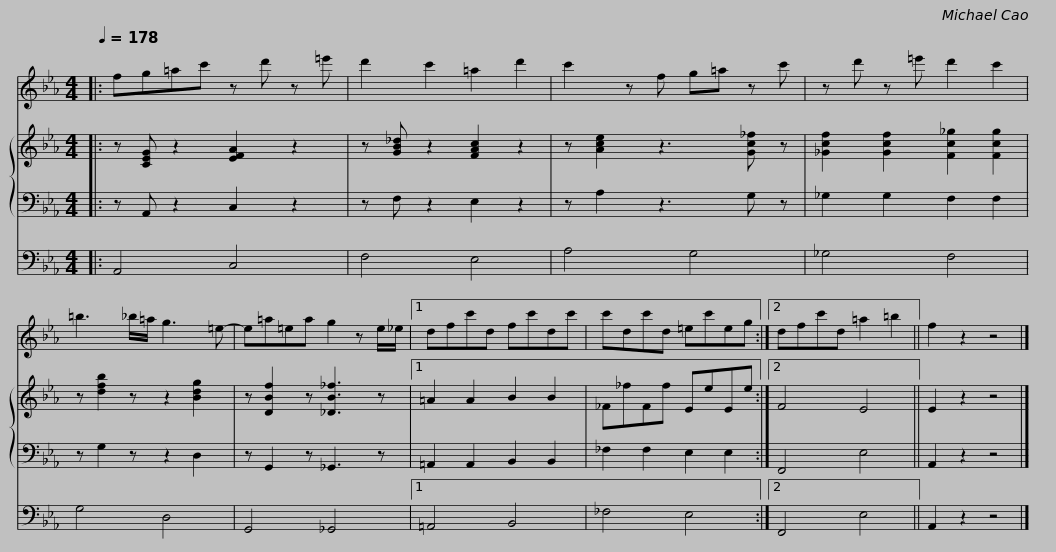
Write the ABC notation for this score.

X:1
%%score 1 { 2 | 3 } 4
L:1/8
Q:1/4=178
M:4/4
I:linebreak $
K:Eb
V:1 treble transpose=-9
V:2 treble
V:3 bass
V:4 bass transpose=-12
V:1
[K:Eb]|: fg=ac' z d' z =e' | d'2 c'2 =a2 d'2 | c'2 z f g=a z c' | z d' z =e' d'2 c'2 |$ =b3 _b/=a/ g3 =e- | %5
 e=a=ea g2 z e/_e/ |1 dfc'd fc'dc' | c'dc'd =ec'eg :|2$ dfc'd =a2 =b2 || f2 z2 z4 |] %10
V:2
|: z [CEG] z2 [EFA]2 z2 | z [GB_d] z2 [FAc]2 z2 | z [Ace]2 z3 [Gc_f] z | [_Gcf]2 [Gcf]2 [Fc_g]2 [Fcg]2 |$ z [dfb]2 z z2 [Bdg]2 | %5
 z [DBf]2 z [_DB_f]3 z |1 =A2 A2 B2 B2 | _F_fFf EeEe :|2$ F4 E4 || E2 z2 z4 |] %10
V:3
|: z A,, z2 C,2 z2 | z F, z2 E,2 z2 | z A,2 z3 G, z | _G,2 G,2 F,2 F,2 |$ z G,2 z z2 D,2 | %5
 z G,,2 z _G,,3 z |1 =A,,2 A,,2 B,,2 B,,2 | _F,2 F,2 E,2 E,2 :|2$ F,,4 E,4 || A,,2 z2 z4 |] %10
V:4
|: A,,4 C,4 | F,4 E,4 | A,4 G,4 | _G,4 F,4 |$ G,4 D,4 | %5
 G,,4 _G,,4 |1 =A,,4 B,,4 | _F,4 E,4 :|2$ F,,4 E,4 || A,,2 z2 z4 |] %10
